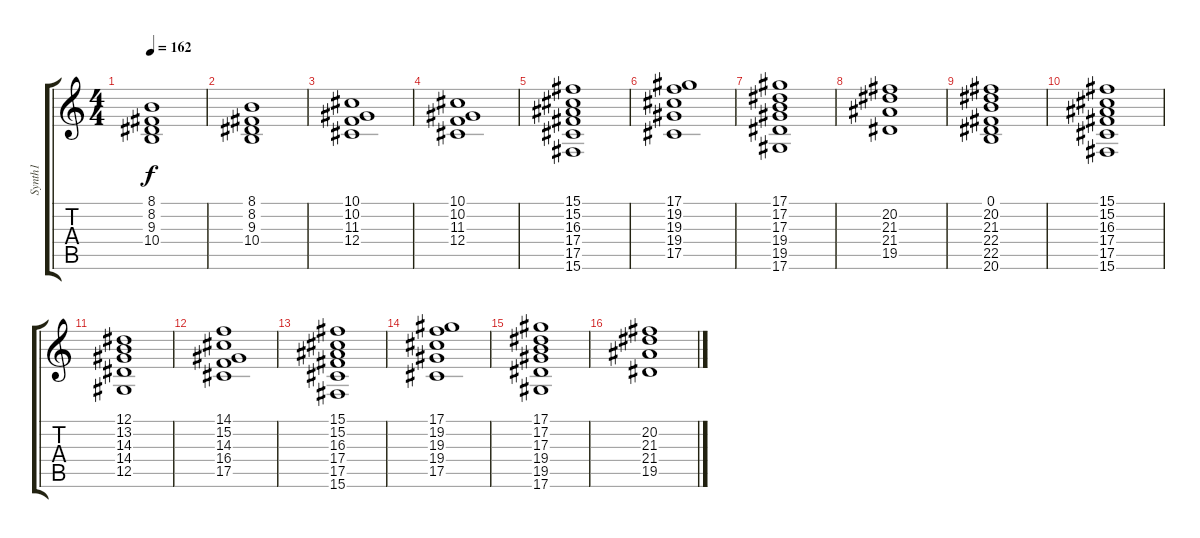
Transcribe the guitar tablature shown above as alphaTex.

\track ("Synth1" "Synth1") {instrument stringensemble1}
\staff {score tabs}
\tuning (Eb4 Bb3 Gb3 Db3 Ab2 Eb2) {hide}
\ts (4 4)
\tempo 162
\clef g2
\ks c
(8.1 8.2 9.3 10.4).1{dy f} |
(8.1 8.2 9.3 10.4).1 |
(10.1 10.2 11.3 12.4).1 |
(10.1 10.2 11.3 12.4).1 |
(15.1 15.2 16.3 17.4 17.5 15.6).1 |
(17.1 19.2 19.3 19.4 17.5).1 |
(17.1 17.2 17.3 19.4 19.5 17.6).1 |
(20.2 21.3 21.4 19.5).1 |
(0.1 20.2 21.3 22.4 22.5 20.6).1 |
(15.1 15.2 16.3 17.4 17.5 15.6).1 |
(12.1 13.2 14.3 14.4 12.5).1 |
(14.1 15.2 14.3 16.4 17.5).1 |
(15.1 15.2 16.3 17.4 17.5 15.6).1 |
(17.1 19.2 19.3 19.4 17.5).1 |
(17.1 17.2 17.3 19.4 19.5 17.6).1 |
(20.2 21.3 21.4 19.5).1
